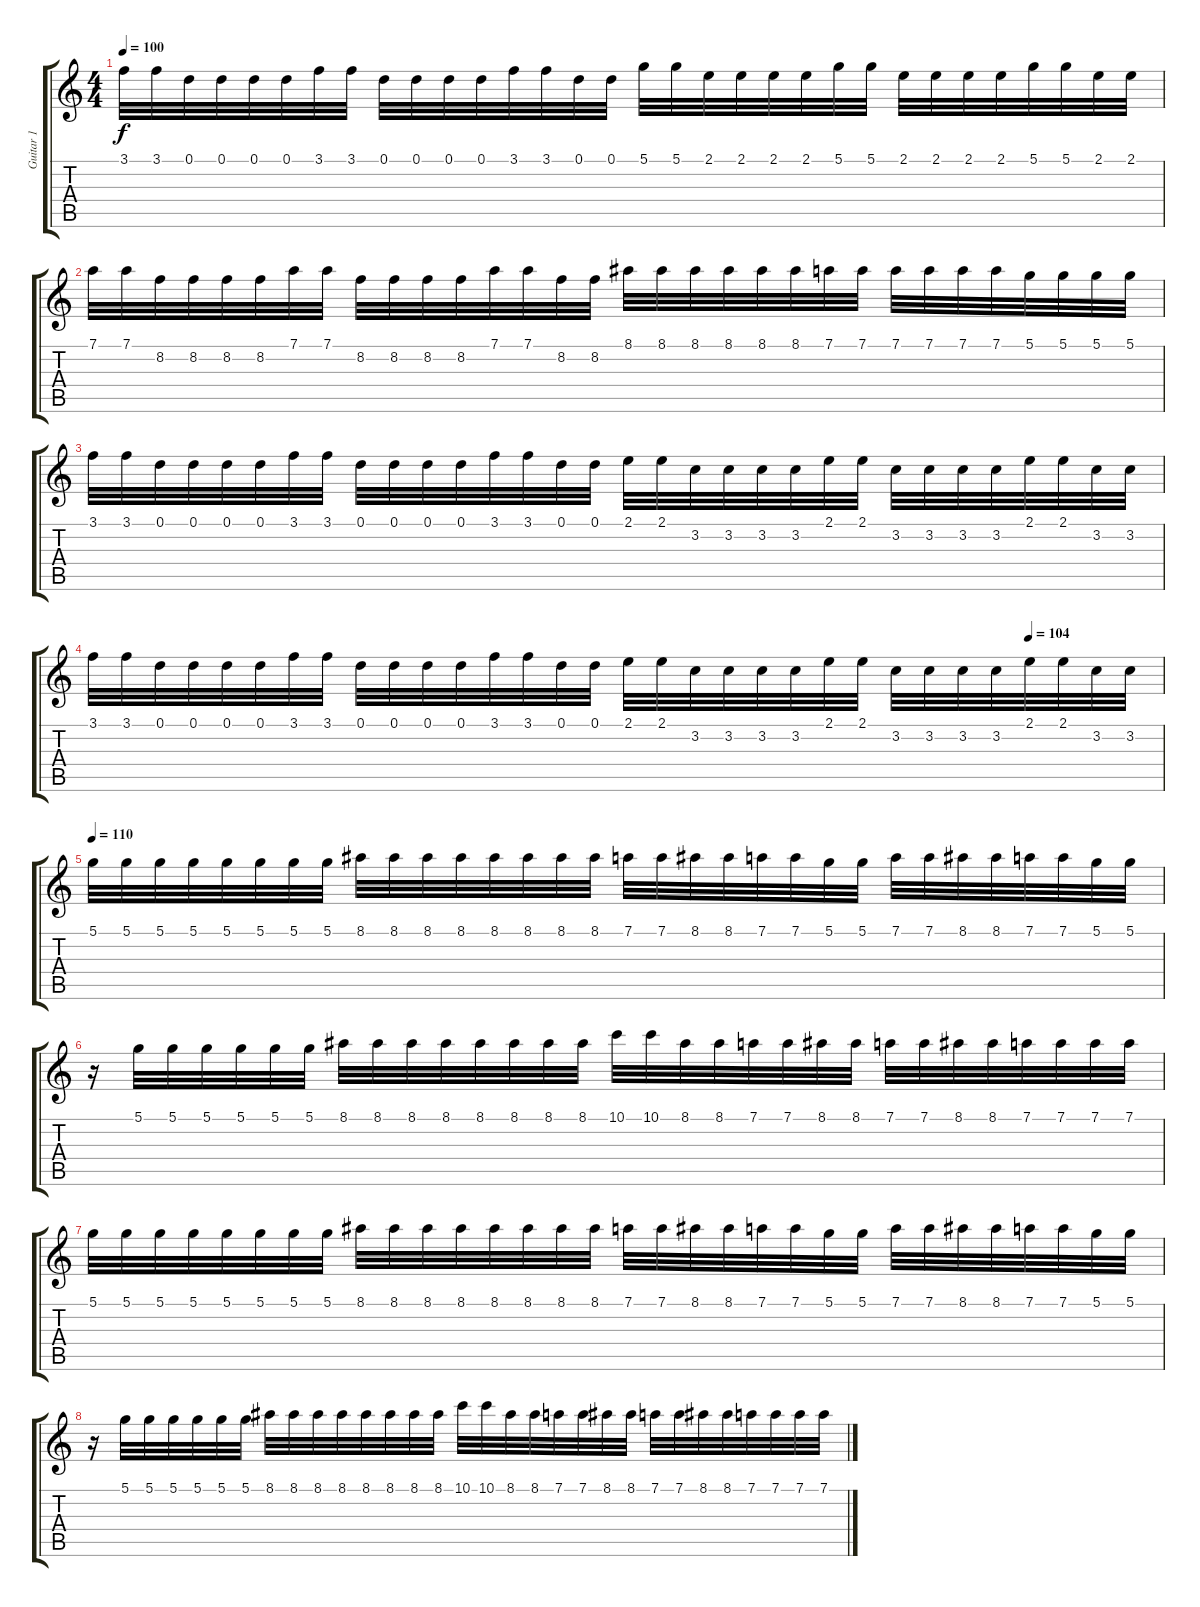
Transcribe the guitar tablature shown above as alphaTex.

\track ("Guitar 1" "Guitar 1") {instrument distortionguitar}
\staff {score tabs}
\tuning (D4 A3 F3 C3 G2 D2) {hide}
\ts (4 4)
\tempo 100
\clef g2
\ks c
3.1.32{dy f} 3.1.32 0.1.32 0.1.32 0.1.32 0.1.32 3.1.32 3.1.32 0.1.32 0.1.32 0.1.32 0.1.32 3.1.32 3.1.32 0.1.32 0.1.32 5.1.32 5.1.32 2.1.32 2.1.32 2.1.32 2.1.32 5.1.32 5.1.32 2.1.32 2.1.32 2.1.32 2.1.32 5.1.32 5.1.32 2.1.32 2.1.32 |
7.1.32 7.1.32 8.2.32 8.2.32 8.2.32 8.2.32 7.1.32 7.1.32 8.2.32 8.2.32 8.2.32 8.2.32 7.1.32 7.1.32 8.2.32 8.2.32 8.1.32 8.1.32 8.1.32 8.1.32 8.1.32 8.1.32 7.1.32 7.1.32 7.1.32 7.1.32 7.1.32 7.1.32 5.1.32 5.1.32 5.1.32 5.1.32 |
3.1.32 3.1.32 0.1.32 0.1.32 0.1.32 0.1.32 3.1.32 3.1.32 0.1.32 0.1.32 0.1.32 0.1.32 3.1.32 3.1.32 0.1.32 0.1.32 2.1.32 2.1.32 3.2.32 3.2.32 3.2.32 3.2.32 2.1.32 2.1.32 3.2.32 3.2.32 3.2.32 3.2.32 2.1.32 2.1.32 3.2.32 3.2.32 |
\tempo (104 0.875)
3.1.32 3.1.32 0.1.32 0.1.32 0.1.32 0.1.32 3.1.32 3.1.32 0.1.32 0.1.32 0.1.32 0.1.32 3.1.32 3.1.32 0.1.32 0.1.32 2.1.32 2.1.32 3.2.32 3.2.32 3.2.32 3.2.32 2.1.32 2.1.32 3.2.32 3.2.32 3.2.32 3.2.32 2.1.32 2.1.32 3.2.32 3.2.32 |
\tempo 110
5.1.32 5.1.32 5.1.32 5.1.32 5.1.32 5.1.32 5.1.32 5.1.32 8.1.32 8.1.32 8.1.32 8.1.32 8.1.32 8.1.32 8.1.32 8.1.32 7.1.32 7.1.32 8.1.32 8.1.32 7.1.32 7.1.32 5.1.32 5.1.32 7.1.32 7.1.32 8.1.32 8.1.32 7.1.32 7.1.32 5.1.32 5.1.32 |
r.16 5.1.32 5.1.32 5.1.32 5.1.32 5.1.32 5.1.32 8.1.32 8.1.32 8.1.32 8.1.32 8.1.32 8.1.32 8.1.32 8.1.32 10.1.32 10.1.32 8.1.32 8.1.32 7.1.32 7.1.32 8.1.32 8.1.32 7.1.32 7.1.32 8.1.32 8.1.32 7.1.32 7.1.32 7.1.32 7.1.32 |
5.1.32 5.1.32 5.1.32 5.1.32 5.1.32 5.1.32 5.1.32 5.1.32 8.1.32 8.1.32 8.1.32 8.1.32 8.1.32 8.1.32 8.1.32 8.1.32 7.1.32 7.1.32 8.1.32 8.1.32 7.1.32 7.1.32 5.1.32 5.1.32 7.1.32 7.1.32 8.1.32 8.1.32 7.1.32 7.1.32 5.1.32 5.1.32 |
r.16 5.1.32 5.1.32 5.1.32 5.1.32 5.1.32 5.1.32 8.1.32 8.1.32 8.1.32 8.1.32 8.1.32 8.1.32 8.1.32 8.1.32 10.1.32 10.1.32 8.1.32 8.1.32 7.1.32 7.1.32 8.1.32 8.1.32 7.1.32 7.1.32 8.1.32 8.1.32 7.1.32 7.1.32 7.1.32 7.1.32
